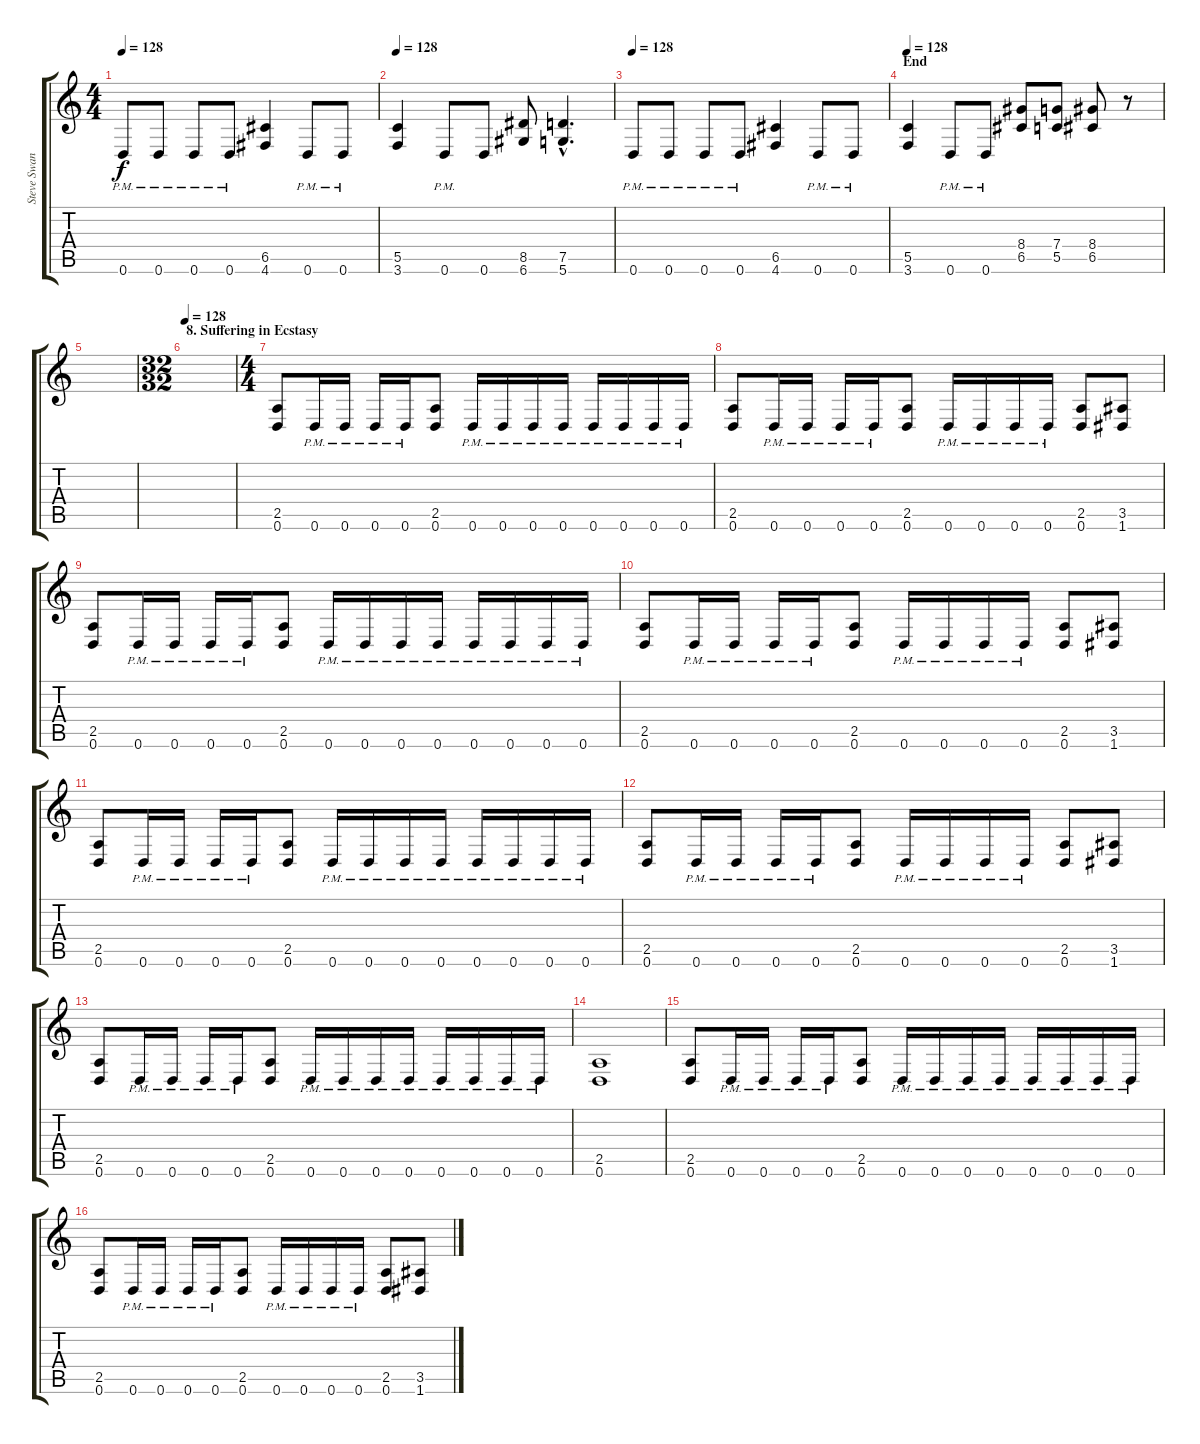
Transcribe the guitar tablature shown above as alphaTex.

\track ("Steve Swanson (Rythm Guitar + Solo)" "Steve Swan") {instrument overdrivenguitar}
\staff {score tabs}
\tuning (D4 A3 F3 C3 G2 D2) {hide}
\ts (4 4)
\tempo 128
\clef g2
\ks c
0.6{pm}.8{dy f} 0.6{pm}.8 0.6{pm}.8 0.6{pm}.8 (6.5 4.6).4 0.6{pm}.8 0.6{pm}.8 |
\tempo 128
(5.5 3.6).4 0.6{pm}.8 0.6.8 (8.5 6.6).8 (7.5{hac} 5.6{hac}).4{d} |
\tempo 128
0.6{pm}.8 0.6{pm}.8 0.6{pm}.8 0.6{pm}.8 (6.5 4.6).4 0.6{pm}.8 0.6{pm}.8 |
\section ("" "End")
\tempo 128
(5.5 3.6).4 0.6{pm}.8 0.6{pm}.8 (8.4 6.5).8 (7.4 5.5).8 (8.4 6.5).8 r.8 |
|
\ts (32 32)
\section ("" "8. Suffering in Ecstasy")
\tempo 128
|
\ts (4 4)
(2.5 0.6).8 0.6{pm}.16 0.6{pm}.16 0.6{pm}.16 0.6{pm}.16 (2.5 0.6).8 0.6{pm}.16 0.6{pm}.16 0.6{pm}.16 0.6{pm}.16 0.6{pm}.16 0.6{pm}.16 0.6{pm}.16 0.6{pm}.16 |
(2.5 0.6).8 0.6{pm}.16 0.6{pm}.16 0.6{pm}.16 0.6{pm}.16 (2.5 0.6).8 0.6{pm}.16 0.6{pm}.16 0.6{pm}.16 0.6{pm}.16 (2.5 0.6).8 (3.5 1.6).8 |
(2.5 0.6).8 0.6{pm}.16 0.6{pm}.16 0.6{pm}.16 0.6{pm}.16 (2.5 0.6).8 0.6{pm}.16 0.6{pm}.16 0.6{pm}.16 0.6{pm}.16 0.6{pm}.16 0.6{pm}.16 0.6{pm}.16 0.6{pm}.16 |
(2.5 0.6).8 0.6{pm}.16 0.6{pm}.16 0.6{pm}.16 0.6{pm}.16 (2.5 0.6).8 0.6{pm}.16 0.6{pm}.16 0.6{pm}.16 0.6{pm}.16 (2.5 0.6).8 (3.5 1.6).8 |
(2.5 0.6).8 0.6{pm}.16 0.6{pm}.16 0.6{pm}.16 0.6{pm}.16 (2.5 0.6).8 0.6{pm}.16 0.6{pm}.16 0.6{pm}.16 0.6{pm}.16 0.6{pm}.16 0.6{pm}.16 0.6{pm}.16 0.6{pm}.16 |
(2.5 0.6).8 0.6{pm}.16 0.6{pm}.16 0.6{pm}.16 0.6{pm}.16 (2.5 0.6).8 0.6{pm}.16 0.6{pm}.16 0.6{pm}.16 0.6{pm}.16 (2.5 0.6).8 (3.5 1.6).8 |
(2.5 0.6).8 0.6{pm}.16 0.6{pm}.16 0.6{pm}.16 0.6{pm}.16 (2.5 0.6).8 0.6{pm}.16 0.6{pm}.16 0.6{pm}.16 0.6{pm}.16 0.6{pm}.16 0.6{pm}.16 0.6{pm}.16 0.6{pm}.16 |
(2.5 0.6).1 |
(2.5 0.6).8 0.6{pm}.16 0.6{pm}.16 0.6{pm}.16 0.6{pm}.16 (2.5 0.6).8 0.6{pm}.16 0.6{pm}.16 0.6{pm}.16 0.6{pm}.16 0.6{pm}.16 0.6{pm}.16 0.6{pm}.16 0.6{pm}.16 |
(2.5 0.6).8 0.6{pm}.16 0.6{pm}.16 0.6{pm}.16 0.6{pm}.16 (2.5 0.6).8 0.6{pm}.16 0.6{pm}.16 0.6{pm}.16 0.6{pm}.16 (2.5 0.6).8 (3.5 1.6).8
